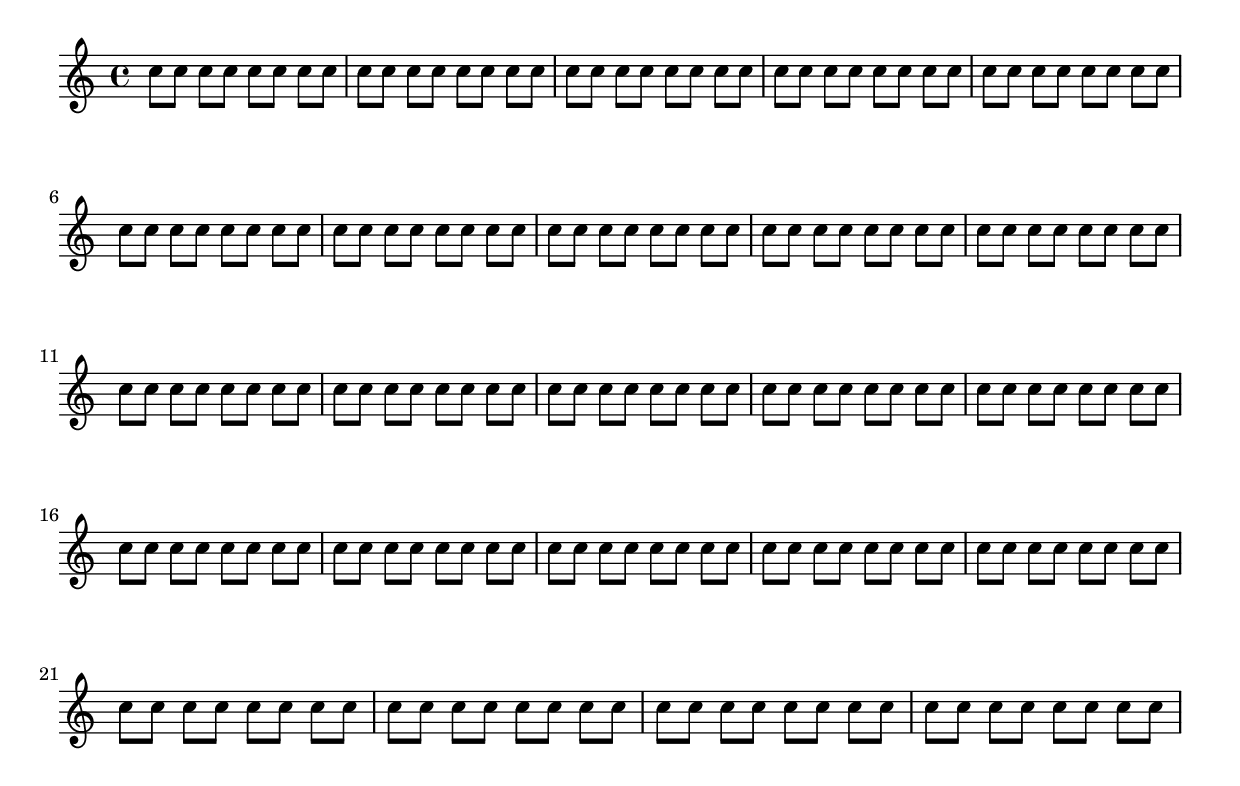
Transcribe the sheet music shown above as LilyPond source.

\paper {
  % spacing variables may be changed individually:
  system-system-spacing #'padding = #8
  % or as a group:
  %system-system-spacing =
    #'((basic-distance . 12)
       (minimum-distance . 8)
       (padding . 1)
       (stretchability . 60)) 
}

\score {
  \new Staff {
    \repeat unfold 96 { c''8[ c''] } 
  }
}

\layout {
   indent = 0\mm
}
